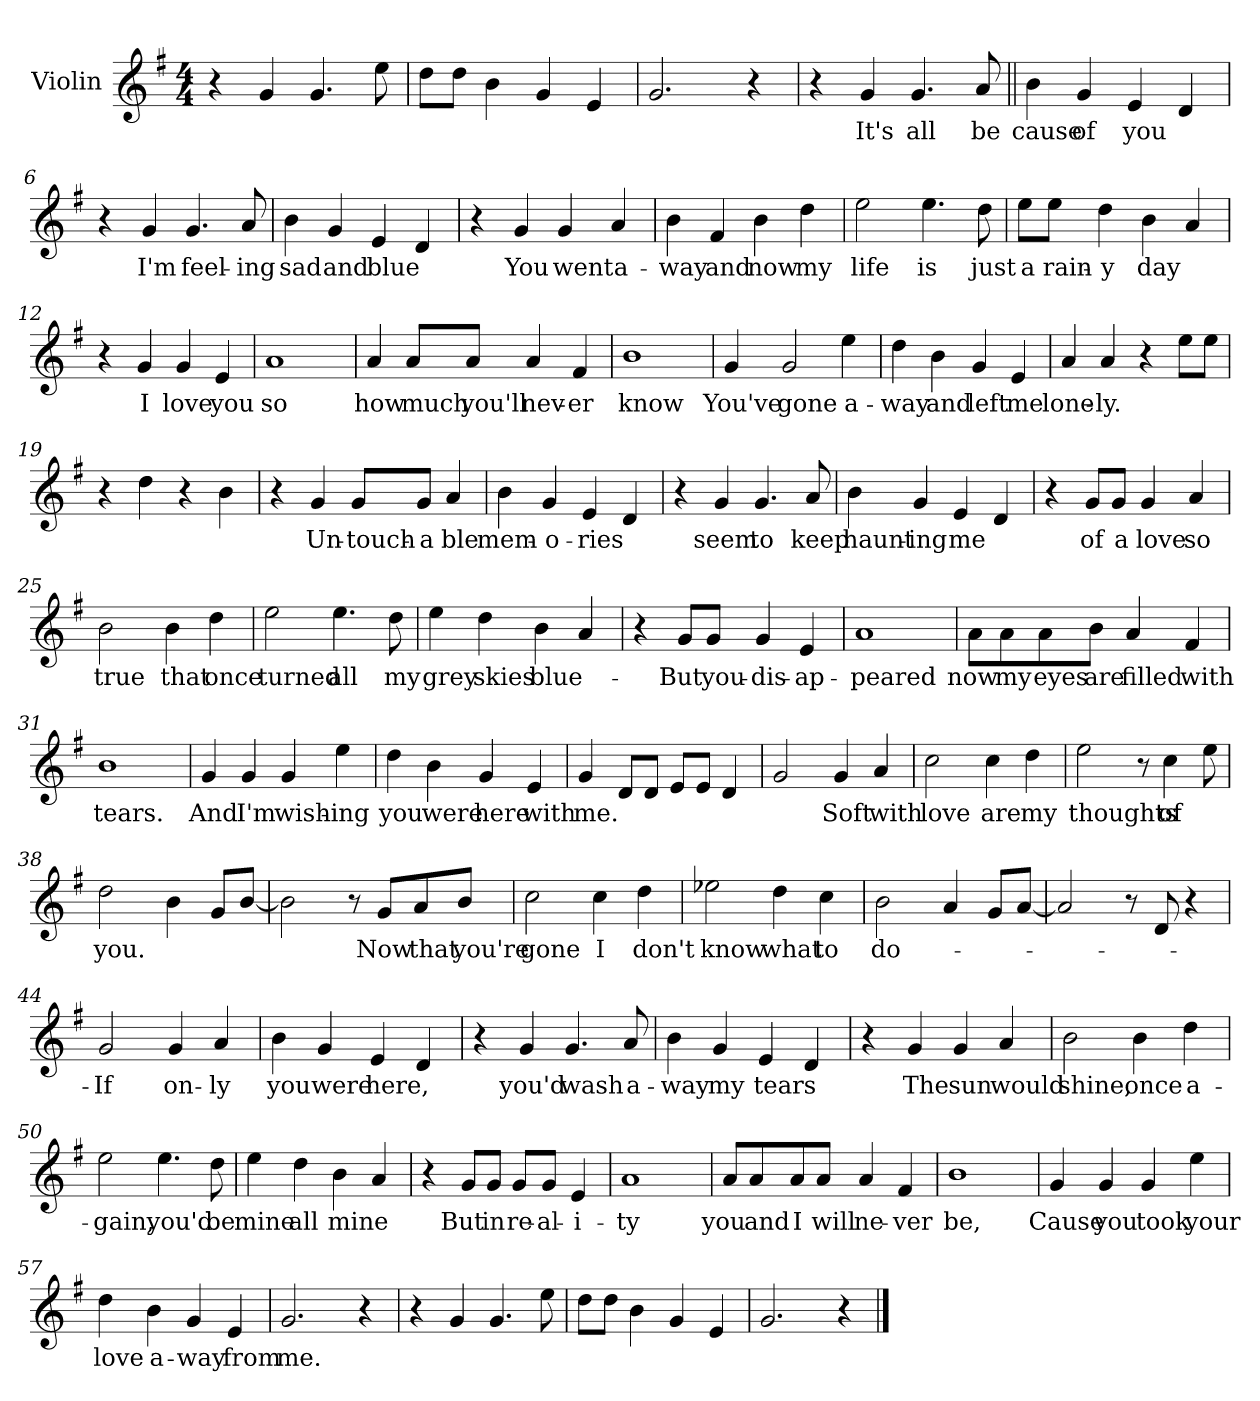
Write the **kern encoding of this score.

**kern	**text
*part1	*part1
*staff1	*staff1
*I"Violin	*
*I'Vln	*
*clefG2	*
*k[f#]	*
*G:	*
*M4/4	*
=1	=1
4r	.
4g/	.
4.g/	.
8ee\	.
=2	=2
8dd\L	.
8dd\J	.
4b\	.
4g/	.
4e/	.
=3	=3
2.g/	.
4r	.
!!LO:LB:g=z
=4	=4
4r	.
4g/	It's
4.g/	all
8a/	be
=5||	=5||
4b\	cause
4g/	of
4e/	you
4d/	.
!!LO:LB:g=z
=6	=6
4r	.
4g/	I'm
4.g/	feel-
8a/	-ing
=7	=7
4b\	sad
4g/	and
4e/	blue
4d/	.
!!LO:LB:g=z
=8	=8
4r	.
4g/	You
4g/	went
4a/	a-
=9	=9
4b\	-way
4f#/	and
4b\	now
4dd\	my
=10	=10
2ee\	life
4.ee\	is
8dd\	just
=11	=11
8ee\L	a
8ee\J	rain-
4dd\	-y
4b\	day
4a/	.
!!LO:LB:g=z
=12	=12
4r	.
4g/	I
4g/	love
4e/	you
=13	=13
1a	so
=14	=14
4a/	how
8a/L	much
8a/J	you'll
4a/	nev-
4f#/	-er
=15	=15
1b	know
!!LO:LB:g=z
=16	=16
4g/	You've
2g/	gone
4ee\	a-
=17	=17
4dd\	-way
4b\	and
4g/	left
4e/	me
=18	=18
4a/	lone-
4a/	-ly.
4r	.
8ee\L	.
8ee\J	.
=19	=19
4r	.
4dd\	.
4r	.
4b\	.
!!LO:LB:g=z
=20	=20
4r	.
4g/	Un-
8g/L	-touch-
8g/J	-a
4a/	ble
=21	=21
4b\	mem-
4g/	-o-
4e/	-ries
4d/	.
=22	=22
4r	.
4g/	seem
4.g/	to
8a/	keep
!!LO:LB:g=z
=23	=23
4b\	haunt-
4g/	-ing
4e/	me
4d/	.
=24	=24
4r	.
8g/L	of
8g/J	a
4g/	love
4a/	so
!!LO:PB:g=z
=25	=25
2b\	true
4b\	that
4dd\	once
=26	=26
2ee\	turned
4.ee\	all
8dd\	my
=27	=27
4ee\	grey
4dd\	skies
4b\	blue-
4a/	.
=28	=28
4r	.
8g/L	But
8g/J	you-
4g/	-dis-
4e/	-ap-
=29	=29
1a	-peared
!!LO:LB:g=z
=30	=30
8a\L	now
8a\	my
8a\	eyes
8b\J	are
4a/	filled
4f#/	with
=31	=31
1b	tears.
=32	=32
4g/	And
4g/	I'm
4g/	wish-
4ee\	-ing
=33	=33
4dd\	you
4b\	were
4g/	here
4e/	with
=34	=34
4g/	me.
8d/L	.
8d/J	.
8e/L	.
8e/J	.
4d/	.
!!LO:LB:g=z
=35	=35
2g/	.
4g/	Soft
4a/	with
=36	=36
2cc\	love
4cc\	are
4dd\	my
=37	=37
2ee\	thoughts
8r	.
4cc\	of
8ee\	.
=38	=38
2dd\	you.
4b\	.
8g/L	.
[8b/J	.
=39	=39
2b\]	.
8r	.
8g/L	Now
8a/	that
8b/J	you're
!!LO:LB:g=z
=40	=40
2cc\	gone
4cc\	I
4dd\	don't
=41	=41
2ee-X\	know
4dd\	what
4cc\	to
=42	=42
2b\	do-
4a/	.
8g/L	.
[8a/J	.
=43	=43
2a/]	.
8r	.
8d/	.
4r	.
=44	=44
2g/	If
4g/	on-
4a/	-ly
!!LO:LB:g=z
=45	=45
4b\	you
4g/	were
4e/	here,
4d/	.
=46	=46
4r	.
4g/	you'd
4.g/	wash
8a/	a-
=47	=47
4b\	-way
4g/	my
4e/	tears
4d/	.
=48	=48
4r	.
4g/	The
4g/	sun
4a/	would
=49	=49
2b\	shine,
4b\	once
4dd\	a-
!!LO:LB:g=z
=50	=50
2ee\	-gain,
4.ee\	you'd
8dd\	be
=51	=51
4ee\	mine
4dd\	all
4b\	mine
4a/	.
=52	=52
4r	.
8g/L	But
8g/J	in
8g/L	re-
8g/J	-al-
4e/	-i-
=53	=53
1a	-ty
!!LO:LB:g=z
=54	=54
8a/L	you
8a/	and
8a/	I
8a/J	will
4a/	ne-
4f#/	-ver
=55	=55
1b	be,
=56	=56
4g/	Cause
4g/	you
4g/	took
4ee\	your
!!LO:LB:g=z
=57	=57
4dd\	love
4b\	a-
4g/	-way
4e/	from
=58	=58
2.g/	me.
4r	.
!!LO:LB:g=z
=59	=59
4r	.
4g/	.
4.g/	.
8ee\	.
=60	=60
8dd\L	.
8dd\J	.
4b\	.
4g/	.
4e/	.
=61	=61
2.g/	.
4r	.
==	==
*-	*-
